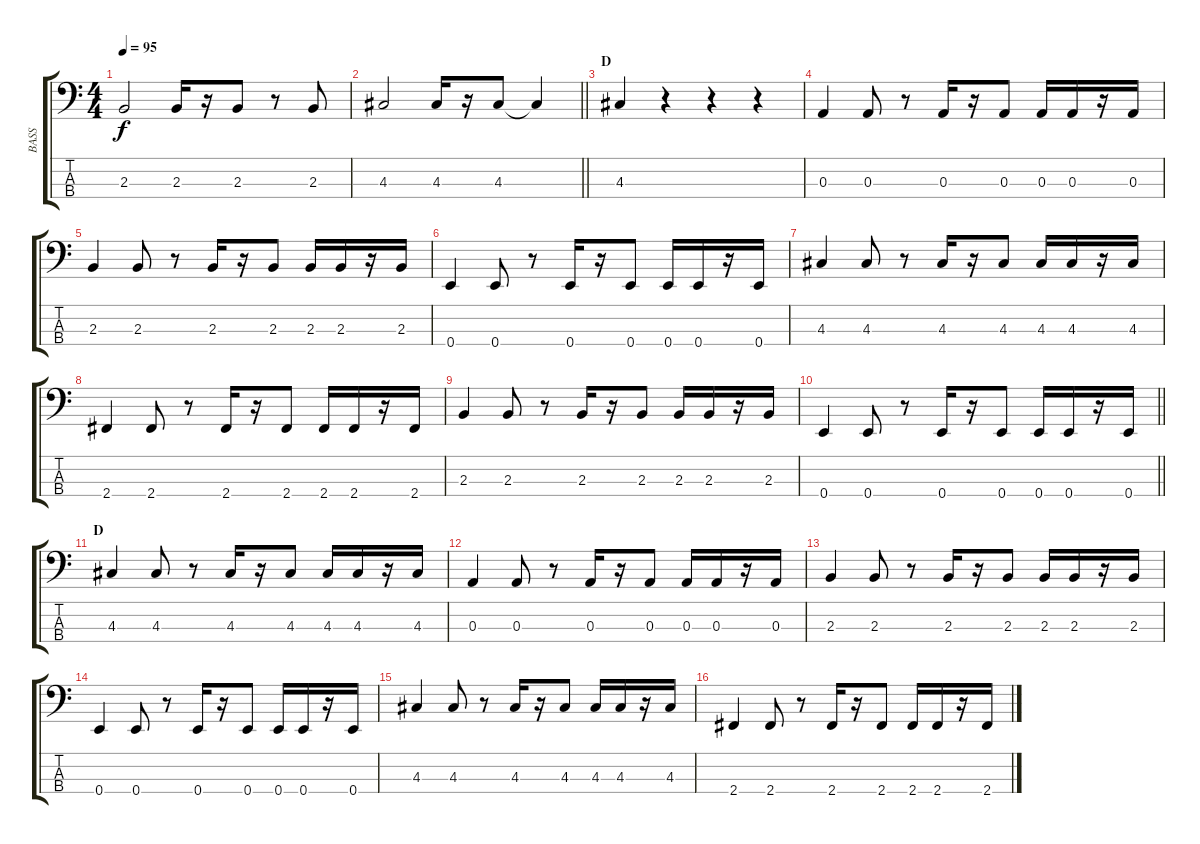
\track ("BASS" "BASS") {instrument electricbasspick}
\staff {score tabs}
\tuning (G2 D2 A1 E1) {hide}
\ts (4 4)
\tempo 95
\clef f4
\ks c
2.3.2{dy f} 2.3.16 r.16 2.3.8 r.8 2.3.8 |
\barLineRight lightlight
4.3.2 4.3.16 r.16 4.3.8 4.3{t}.4 |
\section ("" "D")
4.3.4 r.4 r.4 r.4 |
0.3.4 0.3.8 r.8 0.3.16 r.16 0.3.8 0.3.16 0.3.16 r.16 0.3.16 |
2.3.4 2.3.8 r.8 2.3.16 r.16 2.3.8 2.3.16 2.3.16 r.16 2.3.16 |
0.4.4 0.4.8 r.8 0.4.16 r.16 0.4.8 0.4.16 0.4.16 r.16 0.4.16 |
4.3.4 4.3.8 r.8 4.3.16 r.16 4.3.8 4.3.16 4.3.16 r.16 4.3.16 |
2.4.4 2.4.8 r.8 2.4.16 r.16 2.4.8 2.4.16 2.4.16 r.16 2.4.16 |
2.3.4 2.3.8 r.8 2.3.16 r.16 2.3.8 2.3.16 2.3.16 r.16 2.3.16 |
\barLineRight lightlight
0.4.4 0.4.8 r.8 0.4.16 r.16 0.4.8 0.4.16 0.4.16 r.16 0.4.16 |
\section ("" "D")
4.3.4 4.3.8 r.8 4.3.16 r.16 4.3.8 4.3.16 4.3.16 r.16 4.3.16 |
0.3.4 0.3.8 r.8 0.3.16 r.16 0.3.8 0.3.16 0.3.16 r.16 0.3.16 |
2.3.4 2.3.8 r.8 2.3.16 r.16 2.3.8 2.3.16 2.3.16 r.16 2.3.16 |
0.4.4 0.4.8 r.8 0.4.16 r.16 0.4.8 0.4.16 0.4.16 r.16 0.4.16 |
4.3.4 4.3.8 r.8 4.3.16 r.16 4.3.8 4.3.16 4.3.16 r.16 4.3.16 |
2.4.4 2.4.8 r.8 2.4.16 r.16 2.4.8 2.4.16 2.4.16 r.16 2.4.16
